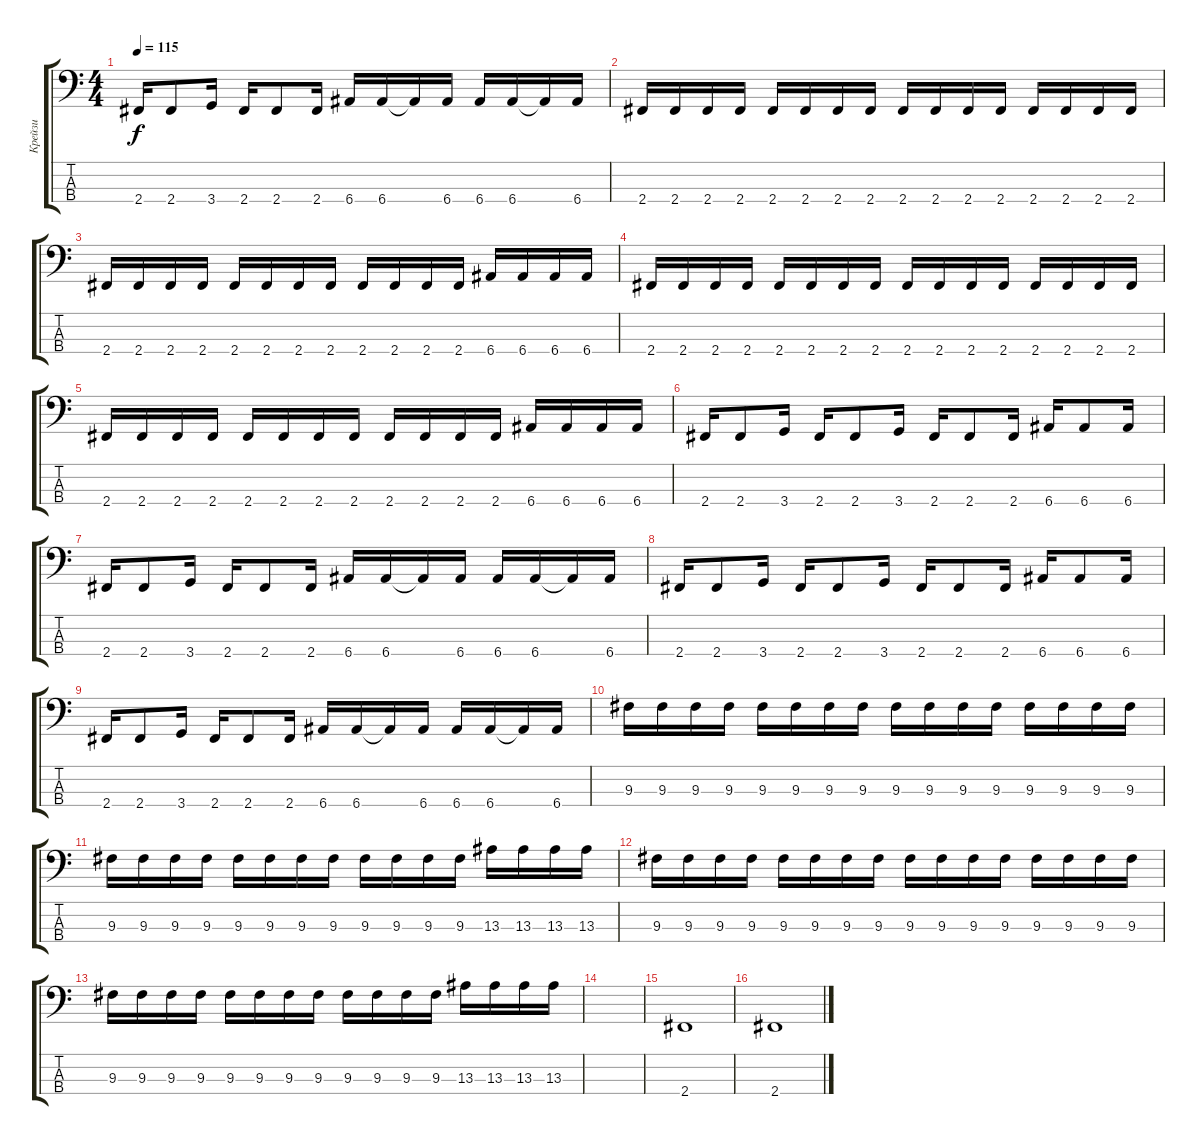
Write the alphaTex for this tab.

\track ("Крейзи" "Крейзи") {instrument electricbassfinger}
\staff {score tabs}
\tuning (G2 D2 A1 E1) {hide}
\ts (4 4)
\tempo 115
\clef f4
\ks c
2.4.16{dy f} 2.4.8 3.4.16 2.4.16 2.4.8 2.4.16 6.4.16 6.4.16 6.4{t}.16 6.4.16 6.4.16 6.4.16 6.4{t}.16 6.4.16 |
2.4.16 2.4.16 2.4.16 2.4.16 2.4.16 2.4.16 2.4.16 2.4.16 2.4.16 2.4.16 2.4.16 2.4.16 2.4.16 2.4.16 2.4.16 2.4.16 |
2.4.16 2.4.16 2.4.16 2.4.16 2.4.16 2.4.16 2.4.16 2.4.16 2.4.16 2.4.16 2.4.16 2.4.16 6.4.16 6.4.16 6.4.16 6.4.16 |
2.4.16 2.4.16 2.4.16 2.4.16 2.4.16 2.4.16 2.4.16 2.4.16 2.4.16 2.4.16 2.4.16 2.4.16 2.4.16 2.4.16 2.4.16 2.4.16 |
2.4.16 2.4.16 2.4.16 2.4.16 2.4.16 2.4.16 2.4.16 2.4.16 2.4.16 2.4.16 2.4.16 2.4.16 6.4.16 6.4.16 6.4.16 6.4.16 |
2.4.16 2.4.8 3.4.16 2.4.16 2.4.8 3.4.16 2.4.16 2.4.8 2.4.16 6.4.16 6.4.8 6.4.16 |
2.4.16 2.4.8 3.4.16 2.4.16 2.4.8 2.4.16 6.4.16 6.4.16 6.4{t}.16 6.4.16 6.4.16 6.4.16 6.4{t}.16 6.4.16 |
2.4.16 2.4.8 3.4.16 2.4.16 2.4.8 3.4.16 2.4.16 2.4.8 2.4.16 6.4.16 6.4.8 6.4.16 |
2.4.16 2.4.8 3.4.16 2.4.16 2.4.8 2.4.16 6.4.16 6.4.16 6.4{t}.16 6.4.16 6.4.16 6.4.16 6.4{t}.16 6.4.16 |
9.3.16 9.3.16 9.3.16 9.3.16 9.3.16 9.3.16 9.3.16 9.3.16 9.3.16 9.3.16 9.3.16 9.3.16 9.3.16 9.3.16 9.3.16 9.3.16 |
9.3.16 9.3.16 9.3.16 9.3.16 9.3.16 9.3.16 9.3.16 9.3.16 9.3.16 9.3.16 9.3.16 9.3.16 13.3.16 13.3.16 13.3.16 13.3.16 |
9.3.16 9.3.16 9.3.16 9.3.16 9.3.16 9.3.16 9.3.16 9.3.16 9.3.16 9.3.16 9.3.16 9.3.16 9.3.16 9.3.16 9.3.16 9.3.16 |
9.3.16 9.3.16 9.3.16 9.3.16 9.3.16 9.3.16 9.3.16 9.3.16 9.3.16 9.3.16 9.3.16 9.3.16 13.3.16 13.3.16 13.3.16 13.3.16 |
|
2.4.1 |
2.4.1
